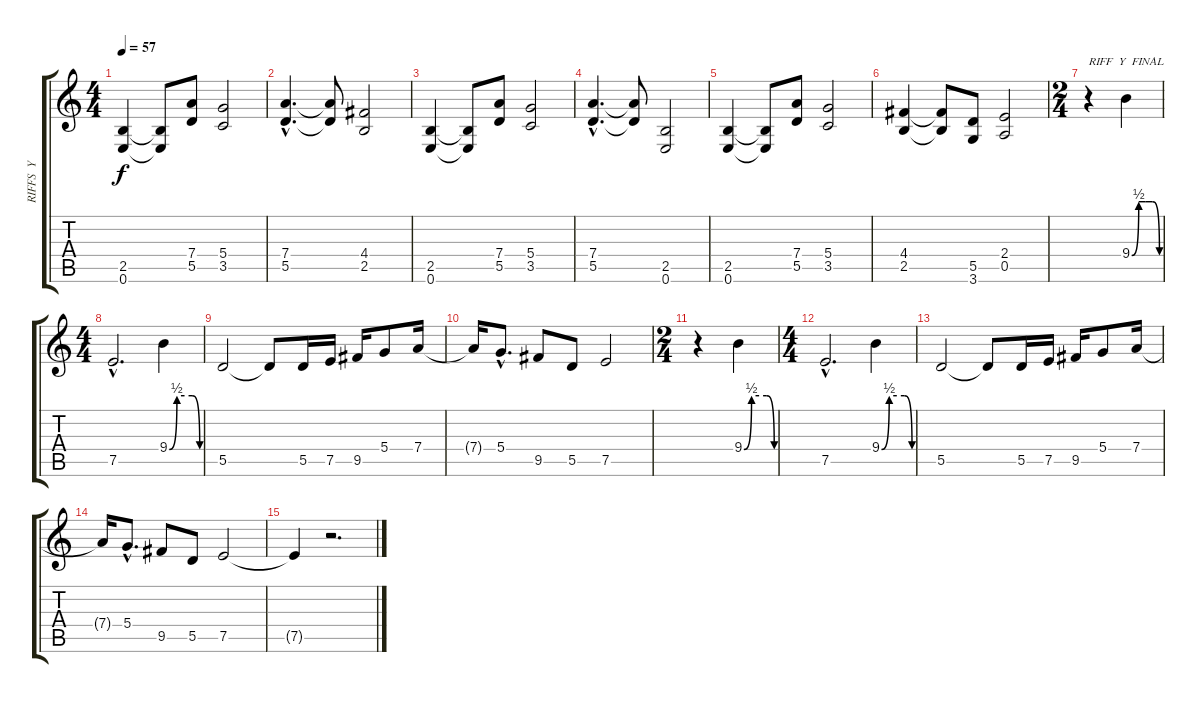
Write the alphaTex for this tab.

\track ("RIFFS  Y  SOLOS" "RIFFS  Y  ") {instrument distortionguitar}
\staff {score tabs}
\tuning (E4 B3 G3 D3 A2 E2) {hide}
\ts (4 4)
\tempo 57
\clef g2
\ks c
(2.5 0.6).4{dy f} (2.5{t} 0.6{t}).8 (7.4 5.5).8 (5.4 3.5).2 |
(7.4{hac} 5.5{hac}).4{d} (7.4{t} 5.5{t}).8 (4.4 2.5).2 |
(2.5 0.6).4{volume 14 instrument overdrivenguitar} (2.5{t} 0.6{t}).8 (7.4 5.5).8 (5.4 3.5).2 |
(7.4{hac} 5.5{hac}).4{d} (7.4{t} 5.5{t}).8 (2.5 0.6).2 |
(2.5 0.6).4 (2.5{t} 0.6{t}).8 (7.4 5.5).8 (5.4 3.5).2 |
(4.4 2.5).4 (4.4{t} 2.5{t}).8 (5.5 3.6).8 (2.4 0.5).2 |
\ts (2 4)
r.4{txt "RIFF  Y  FINAL"} 9.4{be (custom 0 0 15 2 30 2 45 2 60 0)}.4{volume 15 instrument distortionguitar} |
\ts (4 4)
7.5{hac}.2{d} 9.4{be (custom 0 0 15 2 30 2 45 2 60 0)}.4 |
5.5.2 5.5{t}.8 5.5.16 7.5.16 9.5.16 5.4.8 7.4.16 |
7.4{t}.16 5.4{hac}.8{d} 9.5.8 5.5.8 7.5.2 |
\ts (2 4)
r.4 9.4{be (custom 0 0 15 2 30 2 45 2 60 0)}.4{volume 15 instrument distortionguitar} |
\ts (4 4)
7.5{hac}.2{d} 9.4{be (custom 0 0 15 2 30 2 45 2 60 0)}.4 |
5.5.2 5.5{t}.8 5.5.16 7.5.16 9.5.16 5.4.8 7.4.16 |
7.4{t}.16 5.4{hac}.8{d} 9.5.8 5.5.8 7.5.2 |
7.5{t}.4 r.2{d}
